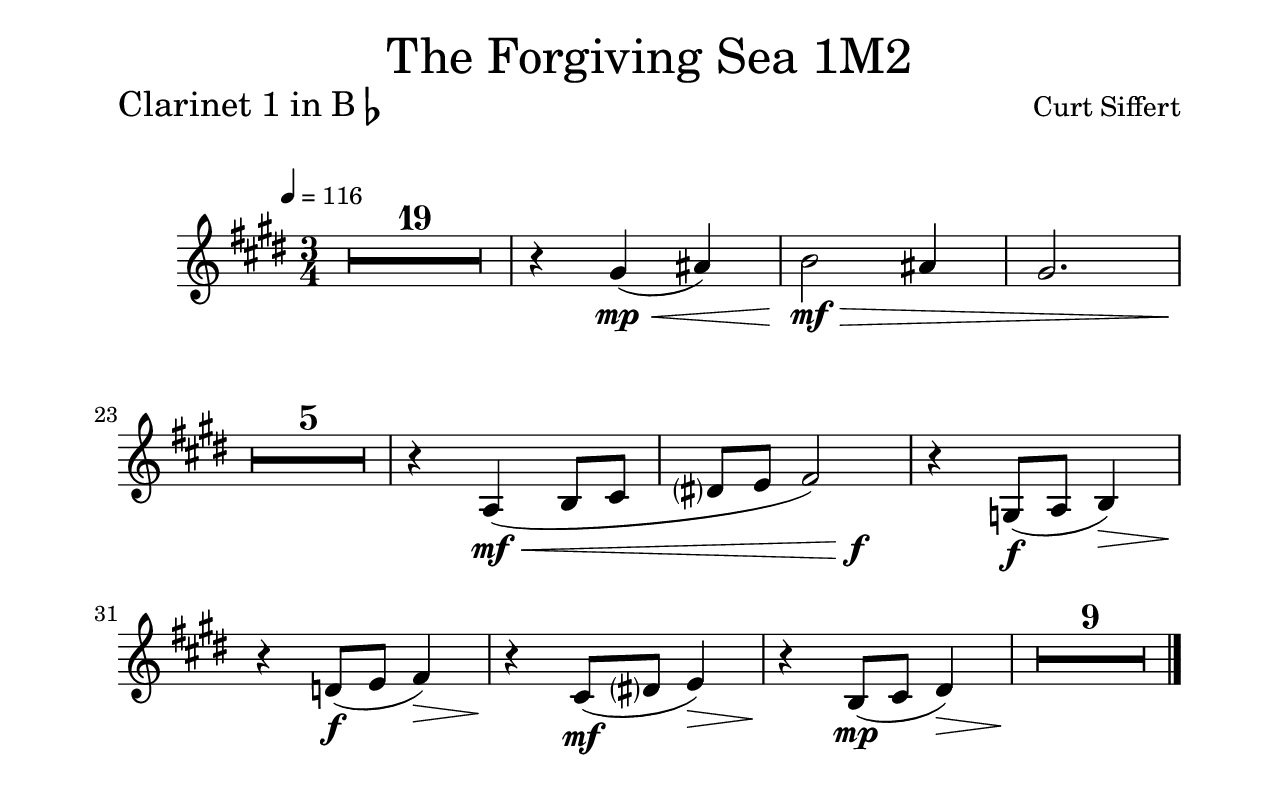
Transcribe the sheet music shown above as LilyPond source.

\version "2.18.2"
\include "english.ly"
\include "../lib/parts.ily"

\paper {
	ragged-last-bottom = ##t
}

\header {
	instrument = \markup { "Clarinet 1 in B"\flat }
}

\version "2.18.2"
\include "english.ly"

clarinetOneNotes = \relative c' {

	\time 3/4
	\key d \major
	\set tieWaitForNote = ##t

	R2.*19 |
	
	r4 fs\mp\<( gs) |
	a2\mf\>gs4 |
	fs2. |
	
	\tag #'part { \break }
	
	R2.*5\! |
	
	r4 g,\mf\<( a8 b |
	\tag #'part { cs? }
	\tag #'score { cs } 
	d << {e2)} {s4 s4\f} >> |
	
	r4 f,8\f( g a4)\>
	
	\tag #'part { \break }

	r4\! c8\f( d e4)\>
	r4\! b8\mf( cs? d4)\>
	r4\! a8\mp( b cs4)\>
	
	R2.*9\!
		
	\bar "|."
		
}


{ 
	\everyPartScore
	\transpose bf c'
	\keepWithTag #'part \clarinetOneNotes
}	
